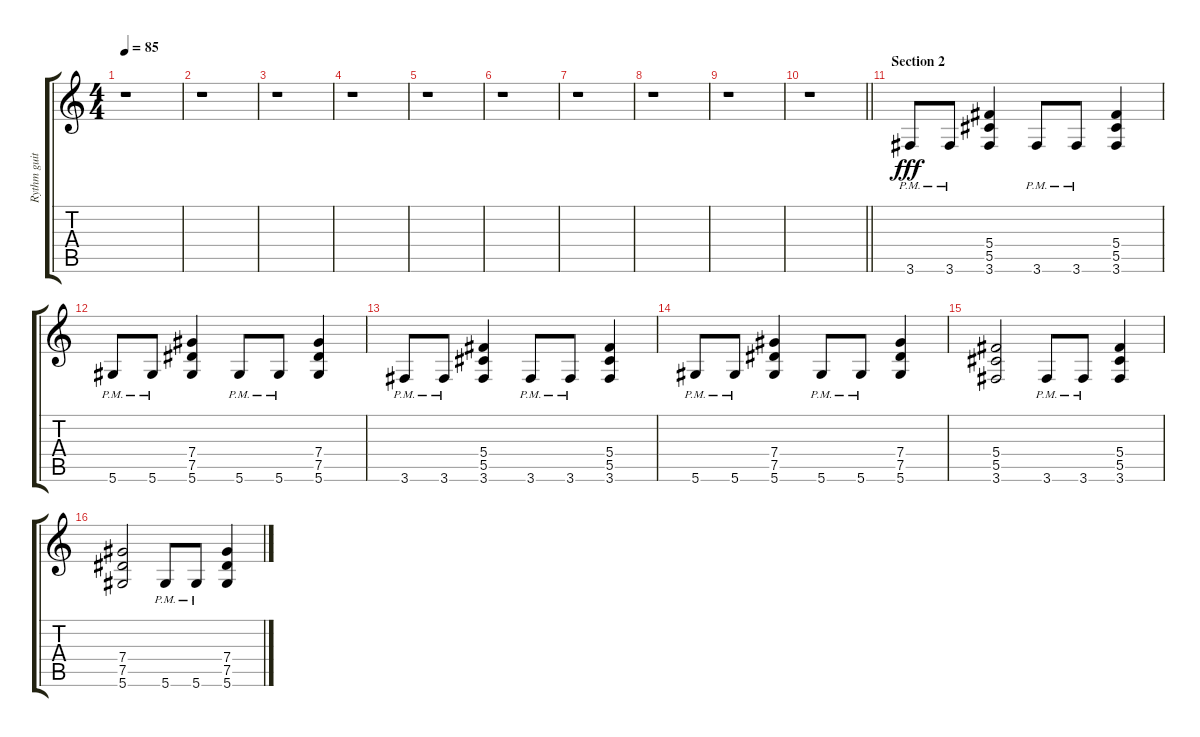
\track ("Rythm guitar" "Rythm guit") {instrument distortionguitar}
\staff {score tabs}
\tuning (Eb4 Bb3 Gb3 Db3 Ab2 Eb2) {hide}
\ts (4 4)
\tempo 85
\clef g2
\ks c
r.1{dy f} |
r.1 |
r.1 |
r.1 |
r.1 |
r.1 |
r.1 |
r.1 |
r.1 |
\barLineRight lightlight
r.1 |
\section ("" "Section 2")
3.6{pm}.8{dy fff volume 10} 3.6{pm}.8 (5.4 5.5 3.6).4 3.6{pm}.8 3.6{pm}.8 (5.4 5.5 3.6).4 |
5.6{pm}.8 5.6{pm}.8 (7.4 7.5 5.6).4 5.6{pm}.8 5.6{pm}.8 (7.4 7.5 5.6).4 |
3.6{pm}.8 3.6{pm}.8 (5.4 5.5 3.6).4 3.6{pm}.8 3.6{pm}.8 (5.4 5.5 3.6).4 |
5.6{pm}.8 5.6{pm}.8 (7.4 7.5 5.6).4 5.6{pm}.8 5.6{pm}.8 (7.4 7.5 5.6).4 |
(5.4 5.5 3.6).2 3.6{pm}.8 3.6{pm}.8 (5.4 5.5 3.6).4 |
(7.4 7.5 5.6).2 5.6{pm}.8 5.6{pm}.8 (7.4 7.5 5.6).4
